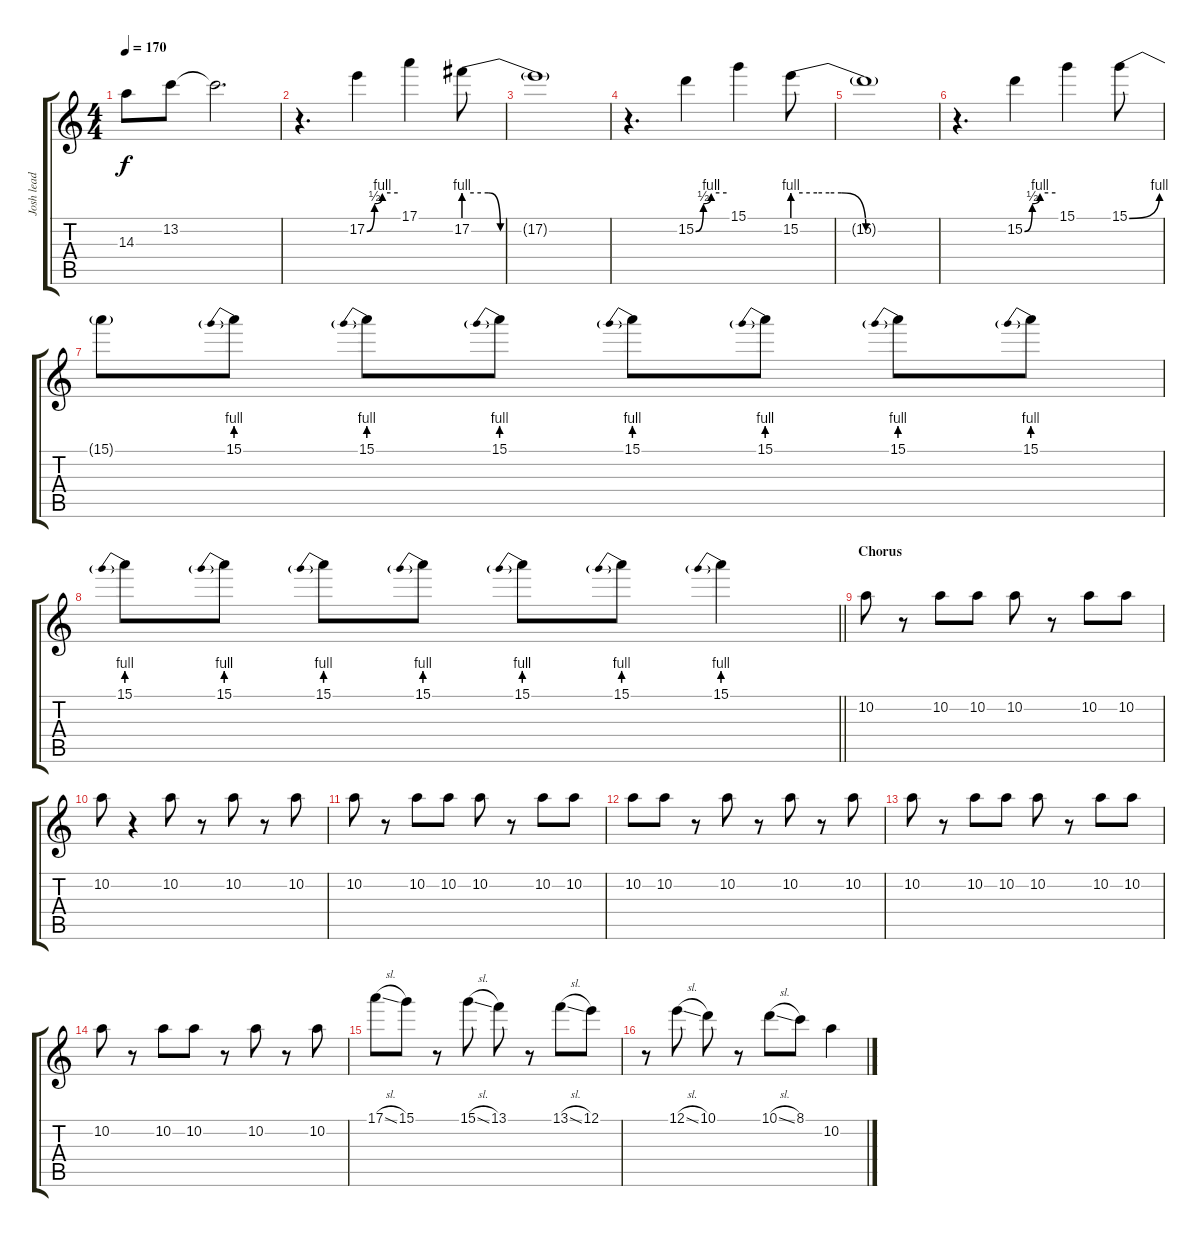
\track ("Josh lead" "Josh lead") {instrument distortionguitar}
\staff {score tabs}
\tuning (E4 B3 G3 D3 A2 E2) {hide}
\ts (4 4)
\tempo 170
\clef g2
\ks c
14.3{t}.8{dy f} 13.2.8 13.2{t}.2{d} |
r.4{d} 17.2{be (custom 0 0 15 2 30 4 60 4)}.4 17.1.4 17.2{be (custom 0 4 10 4 15 0 20 0 30 0 60 0)}.8 |
17.2{t}.1 |
r.4{d} 15.2{be (custom 0 0 15 2 30 4 60 4)}.4 15.1.4 15.2{be (custom 0 4 10 4 15 4 20 4 30 0 60 0)}.8 |
15.2{t}.1 |
r.4{d} 15.2{be (custom 0 0 15 2 30 4 60 4)}.4 15.1.4 15.1{be (bend 0 0 60 4)}.8 |
15.1{t}.8 15.1{be (prebend 0 4 60 4)}.8 15.1{be (prebend 0 4 60 4)}.8 15.1{be (prebend 0 4 60 4)}.8 15.1{be (prebend 0 4 60 4)}.8 15.1{be (prebend 0 4 60 4)}.8 15.1{be (prebend 0 4 60 4)}.8 15.1{be (prebend 0 4 60 4)}.8 |
\barLineRight lightlight
15.1{be (prebend 0 4 60 4)}.8 15.1{be (prebend 0 4 60 4)}.8 15.1{be (prebend 0 4 60 4)}.8 15.1{be (prebend 0 4 60 4)}.8 15.1{be (prebend 0 4 60 4)}.8 15.1{be (prebend 0 4 60 4)}.8 15.1{be (prebend 0 4 60 4)}.4 |
\section ("" "Chorus")
10.2.8{volume 9 instrument distortionguitar} r.8 10.2.8 10.2.8 10.2.8 r.8 10.2.8 10.2.8 |
10.2.8 r.4 10.2.8 r.8 10.2.8 r.8 10.2.8 |
10.2.8{volume 9} r.8 10.2.8 10.2.8 10.2.8 r.8 10.2.8 10.2.8 |
10.2.8 10.2.8 r.8 10.2.8 r.8 10.2.8 r.8 10.2.8 |
10.2.8{volume 9} r.8 10.2.8 10.2.8 10.2.8 r.8 10.2.8 10.2.8 |
10.2.8 r.8 10.2.8 10.2.8 r.8 10.2.8 r.8 10.2.8 |
17.1{sl}.8 15.1.8 r.8 15.1{sl}.8 13.1.8 r.8 13.1{sl}.8 12.1.8 |
r.8 12.1{sl}.8 10.1.8 r.8 10.1{sl}.8 8.1.8 10.2.4
